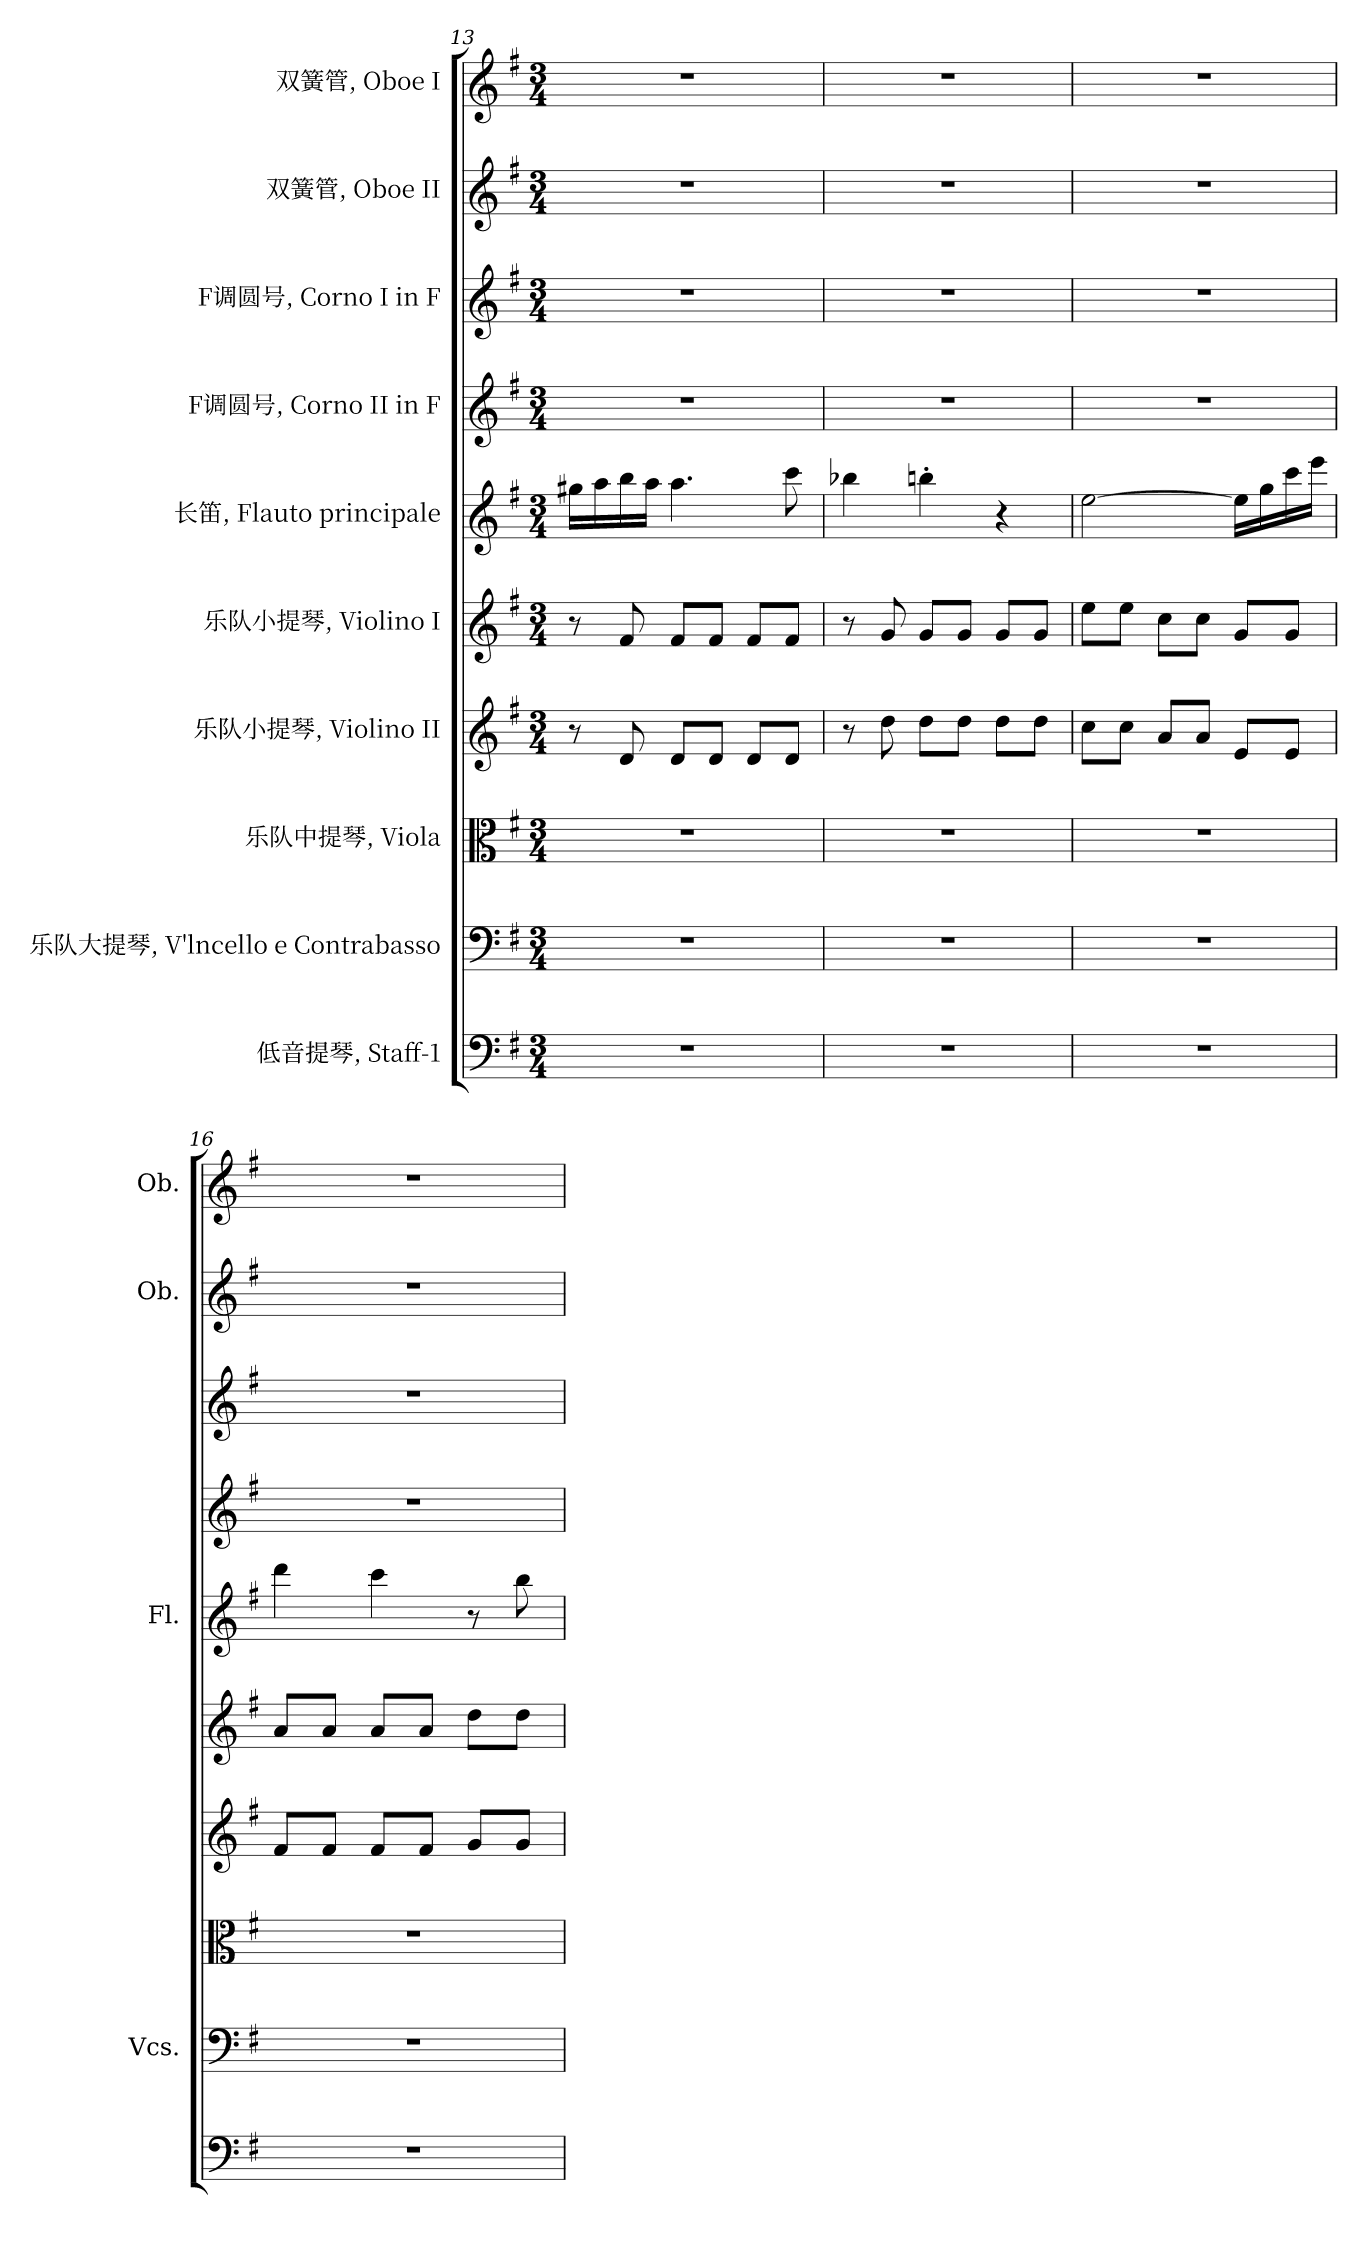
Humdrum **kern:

**kern	**kern	**kern	**kern	**kern	**kern	**kern	**kern	**kern	**kern
*part10	*part9	*part8	*part7	*part6	*part5	*part4	*part3	*part2	*part1
*staff10	*staff9	*staff8	*staff7	*staff6	*staff5	*staff4	*staff3	*staff2	*staff1
*I"低音提琴, Staff-1	*I"乐队大提琴, V'lncello e Contrabasso	*I"乐队中提琴, Viola	*I"乐队小提琴, Violino II	*I"乐队小提琴, Violino I	*I"长笛, Flauto principale	*I"F调圆号, Corno II in F	*I"F调圆号, Corno I in F	*I"双簧管, Oboe II	*I"双簧管, Oboe I
*	*I'Vcs.	*	*	*	*I'Fl.	*	*	*I'Ob.	*I'Ob.
!!LO:PB:g=z
*clefF4	*clefF4	*clefC3	*clefG2	*clefG2	*clefG2	*clefG2	*clefG2	*clefG2	*clefG2
*ITrd7c12	*	*	*	*	*	*ITrd4c7	*ITrd4c7	*	*
*k[f#]	*k[f#]	*k[f#]	*k[f#]	*k[f#]	*k[f#]	*k[]	*k[]	*k[f#]	*k[f#]
*M3/4	*M3/4	*M3/4	*M3/4	*M3/4	*M3/4	*M3/4	*M3/4	*M3/4	*M3/4
=13	=13	=13	=13	=13	=13	=13	=13	=13	=13
2.r	2.r	2.r	8r	8r	16gg#X\LL	2.r	2.r	2.r	2.r
.	.	.	.	.	16aa\	.	.	.	.
.	.	.	8d/	8f#/	16bb\	.	.	.	.
.	.	.	.	.	16aa\JJ	.	.	.	.
.	.	.	8d/L	8f#/L	4.aa\	.	.	.	.
.	.	.	8d/J	8f#/J	.	.	.	.	.
.	.	.	8d/L	8f#/L	.	.	.	.	.
.	.	.	8d/J	8f#/J	8ccc\	.	.	.	.
=14	=14	=14	=14	=14	=14	=14	=14	=14	=14
2.r	2.r	2.r	8r	8r	4bb-X\	2.r	2.r	2.r	2.r
.	.	.	8dd\	8g/	.	.	.	.	.
.	.	.	8dd\L	8g/L	4bbn'\	.	.	.	.
.	.	.	8dd\J	8g/J	.	.	.	.	.
.	.	.	8dd\L	8g/L	4r	.	.	.	.
.	.	.	8dd\J	8g/J	.	.	.	.	.
=15	=15	=15	=15	=15	=15	=15	=15	=15	=15
2.r	2.r	2.r	8cc\L	8ee\L	[2ee\	2.r	2.r	2.r	2.r
.	.	.	8cc\J	8ee\J	.	.	.	.	.
.	.	.	8a/L	8cc\L	.	.	.	.	.
.	.	.	8a/J	8cc\J	.	.	.	.	.
.	.	.	8e/L	8g/L	16ee\LL]	.	.	.	.
.	.	.	.	.	16gg\	.	.	.	.
.	.	.	8e/J	8g/J	16ccc\	.	.	.	.
.	.	.	.	.	16eee\JJ	.	.	.	.
=16	=16	=16	=16	=16	=16	=16	=16	=16	=16
2.r	2.r	2.r	8f#/L	8a/L	4ddd\	2.r	2.r	2.r	2.r
.	.	.	8f#/J	8a/J	.	.	.	.	.
.	.	.	8f#/L	8a/L	4ccc\	.	.	.	.
.	.	.	8f#/J	8a/J	.	.	.	.	.
.	.	.	8g/L	8dd\L	8r	.	.	.	.
.	.	.	8g/J	8dd\J	8bb\	.	.	.	.
=	=	=	=	=	=	=	=	=	=
*-	*-	*-	*-	*-	*-	*-	*-	*-	*-
